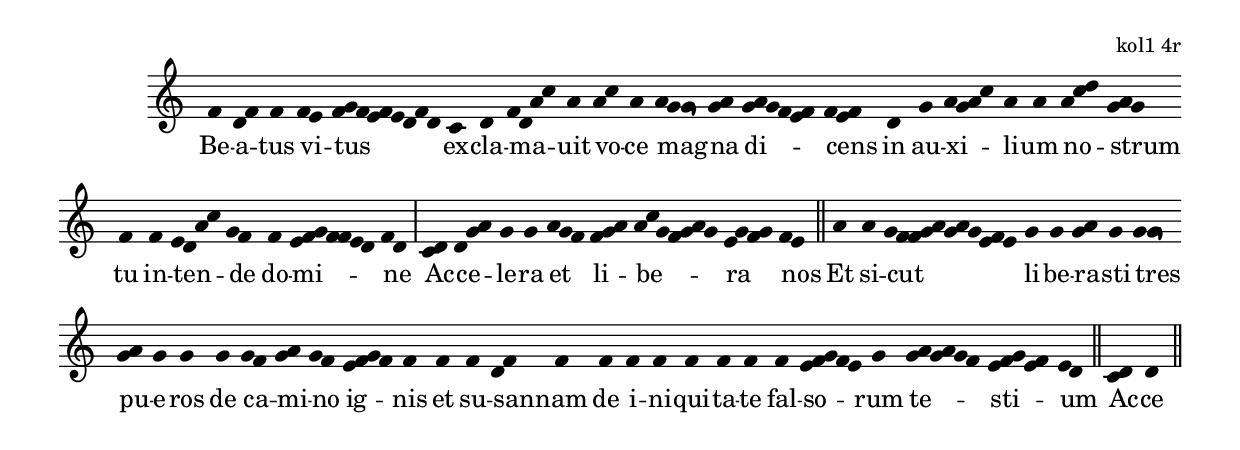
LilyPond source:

\version "2.19.32"

\include "../lib/synopsis.ily"

\score {
  \transpose c c' {
    \plainchant
    f \melisma { d f } f \bar "" \melisma { f e } \melisma { f g f e f e d f d } \bar "" c d \melisma { f d a c' } a \bar "" \melisma { a c' } a \bar "" \melisma { a g \strophicus g } \melisma { g a } \bar "" \melisma { g a g f e f } \melisma { f e f } \bar "" d \bar "" g \melisma { a g a c' } a a \bar "" \melisma { a c' d' } \melisma { g a g } \bar "" f \bar "" f \melisma { e d a c' } \melisma { g f } \bar "" f \melisma { e f g f f e d } \melisma { f d } \bar "|" \melisma { c d } \melisma { d g a } g g \bar "" \melisma { a g f } \bar "" \melisma { f g a } \melisma { a c' g f g a g } \melisma { e g f g } \bar "" \melisma { f e } \bar "||" a \bar "" a \melisma { g f f g a g a g e f e } \bar "" g g \melisma { g a } g \bar "" \melisma { g \strophicus g } \bar "" \melisma { g a } g g \bar "" g \bar "" \melisma { g f } \melisma { g a } \melisma { g f } \bar "" \melisma { e f g f } f \bar "" f \bar "" f \melisma { d f } f \bar "" f \bar "" f f f f f \bar "" f \melisma { e f g f e } g \bar "" \melisma { g a g a g f } \melisma { e f g e f } \melisma { e d } \bar "||" \melisma { c d } d \bar "||"
  }
  \addlyrics {
    Be -- a -- tus vi -- tus
    ex -- cla -- ma -- uit vo -- ce mag -- na di -- cens
    in au -- xi -- li -- um no -- strum
    tu in -- ten -- de do -- mi -- ne
    Ac -- ce -- le -- ra et li -- be -- ra nos

    Et si -- cut li -- be -- ra -- sti tres pu -- e -- ros
    de ca -- mi -- no ig -- nis
    et su -- san -- nam
    de i -- ni -- qui -- ta -- te fal -- so -- rum te -- sti -- um

    Ac -- ce
  }
  \header {
    fontes = "kol1 4r"
  }
}
